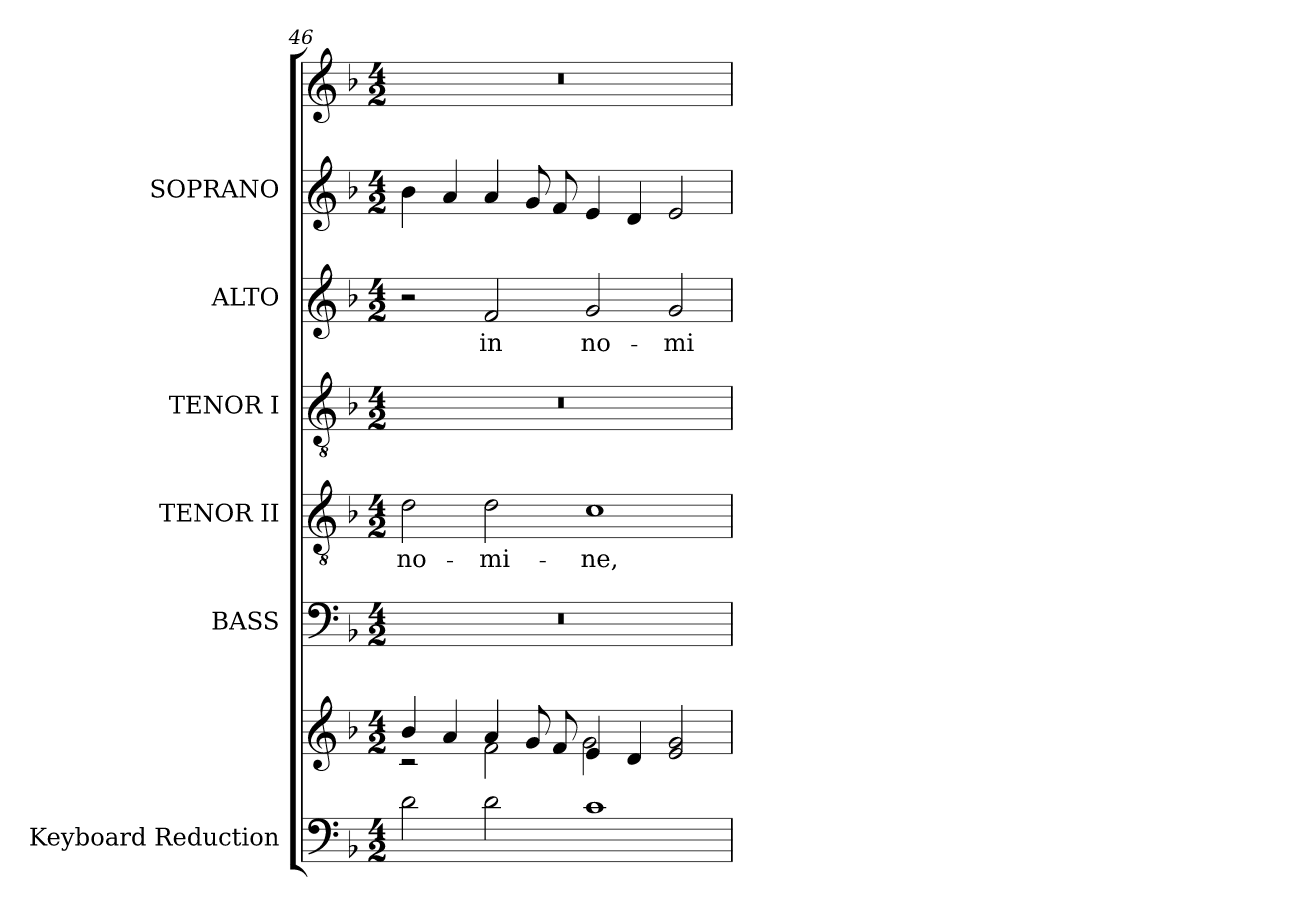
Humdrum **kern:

**kern	**kern	**kern	**kern	**text	**kern	**kern	**text	**kern	**kern
*part7	*part7	*part6	*part5	*part5	*part4	*part3	*part3	*part2	*part1
*staff8	*staff7	*staff6	*staff5	*staff5	*staff4	*staff3	*staff3	*staff2	*staff1
*I"Keyboard Reduction	*	*I"BASS	*I"TENOR II	*	*I"TENOR I	*I"ALTO	*	*I"SOPRANO	*
*I'Reduc.	*	*I'B.	*I'T. II	*	*I'T. I	*I'A.	*	*I'S.	*
*clefF4	*clefG2	*clefF4	*clefGv2	*	*clefGv2	*clefG2	*	*clefG2	*clefG2
*	*	*	*ITrd7c12	*	*ITrd7c12	*	*	*	*
*k[b-]	*k[b-]	*k[b-]	*k[b-]	*	*k[b-]	*k[b-]	*	*k[b-]	*k[b-]
*F:	*F:	*F:	*F:	*	*F:	*F:	*	*F:	*F:
*M4/2	*M4/2	*M4/2	*M4/2	*	*M4/2	*M4/2	*	*M4/2	*M4/2
=46	=46	=46	=46	=46	=46	=46	=46	=46	=46
*	*^	*	*	*	*	*	*	*	*
!	!	!	!LO:N:vis=1	!	!	!	!	!	!	!
!	!	!	!	!	!LO:LY:b:color=#000000	!LO:N:vis=1	!	!	!	!LO:N:vis=1
2di\	4b-i/	2r	0r	2Di\	no-	0r	2r	.	4b-i\	0r
.	4ai/	.	.	.	.	.	.	.	4ai/	.
!	!	!	!	!	!LO:LY:b:color=#000000	!	!	!	!	!
!	!	!	!	!	!	!	!	!LO:LY:b:color=#000000	!	!
2di\	4ai/	2fi\	.	2Di\	-mi-	.	2fi/	in	4ai/	.
.	8gi/	.	.	.	.	.	.	.	8gi/	.
.	8fi/	.	.	.	.	.	.	.	8fi/	.
!	!	!	!	!	!LO:LY:b:color=#000000	!	!	!	!	!
!	!	!	!	!	!	!	!	!LO:LY:b:color=#000000	!	!
1ci	4ei/	2gi\	.	1Ci	-ne,	.	2gi/	no-	4ei/	.
.	4di/	.	.	.	.	.	.	.	4di/	.
!	!	!	!	!	!	!	!	!LO:LY:b:color=#000000	!	!
.	2ei/ 2gi	2ryy	.	.	.	.	2gi/	-mi-	2ei/	.
*	*v	*v	*	*	*	*	*	*	*	*
=	=	=	=	=	=	=	=	=	=
*-	*-	*-	*-	*-	*-	*-	*-	*-	*-
